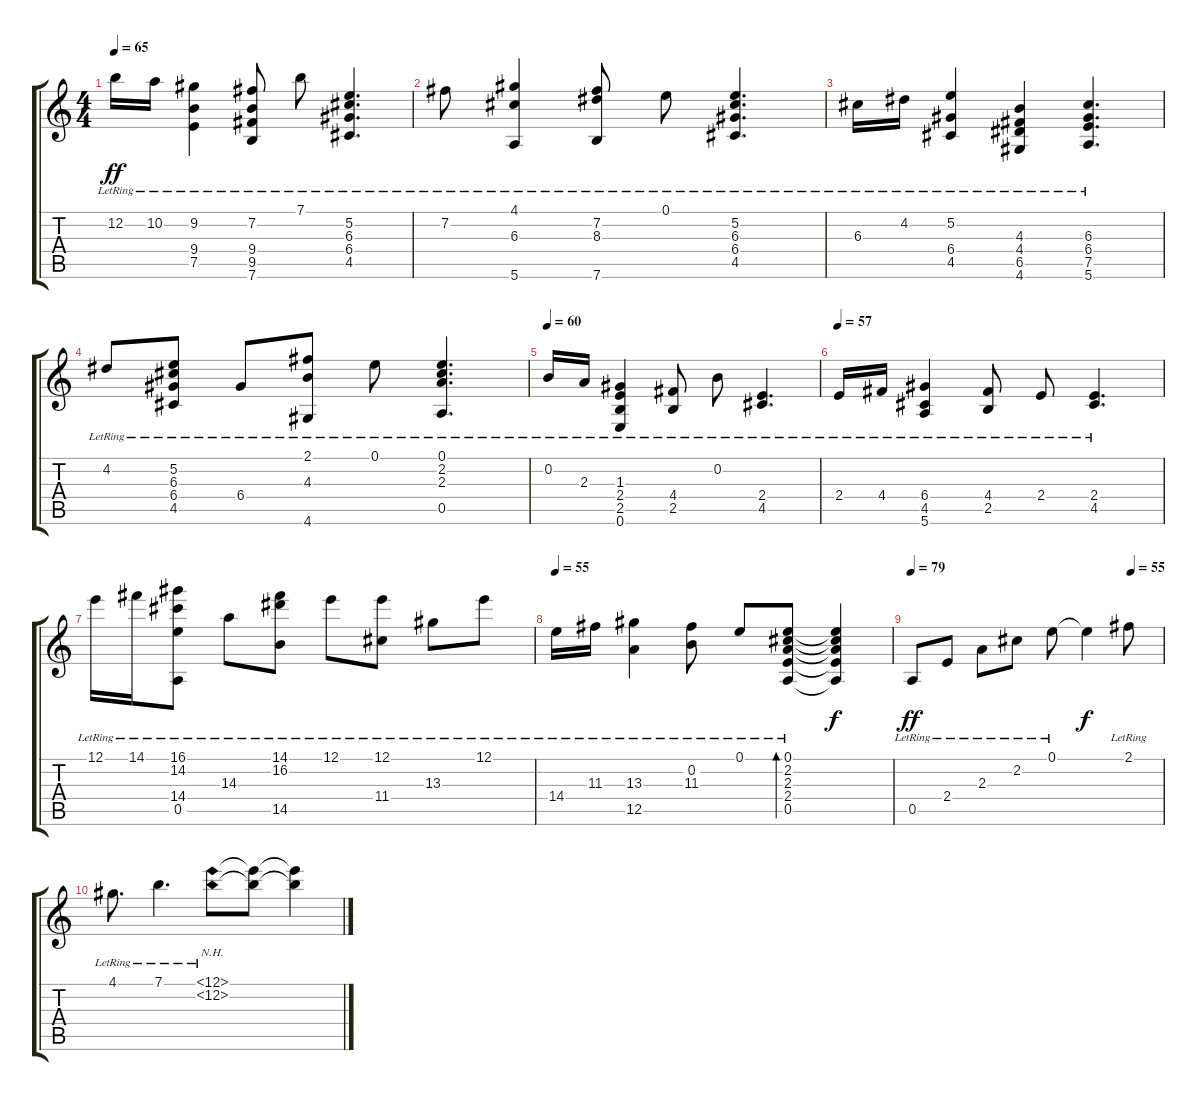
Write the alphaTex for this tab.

\track "" {instrument acousticguitarnylon}
\staff {score tabs}
\tuning (E4 B3 G3 D3 A2 E2) {hide}
\ts (4 4)
\tempo 65
\clef g2
\ks c
12.2{lr}.16{dy ff} 10.2{lr}.16 (9.2{lr} 9.4{lr} 7.5{lr}).4 (7.2{lr} 9.4{lr} 9.5{lr} 7.6{lr}).8 7.1{lr}.8 (5.2{lr} 6.3{lr} 6.4{lr} 4.5{lr}).4{d} |
7.2{lr}.8 (4.1{lr} 6.3{lr} 5.6{lr}).4 (7.2{lr} 8.3{lr} 7.6{lr}).8 0.1{lr}.8 (5.2{lr} 6.3{lr} 6.4{lr} 4.5{lr}).4{d} |
6.3{lr}.16 4.2{lr}.16 (5.2{lr} 6.4{lr} 4.5{lr}).4 (4.3{lr} 4.4{lr} 6.5{lr} 4.6{lr}).4 (6.3{lr} 6.4{lr} 7.5{lr} 5.6{lr}).4{d} |
4.2{lr}.8 (5.2{lr} 6.3{lr} 6.4{lr} 4.5{lr}).8 6.4{lr}.8 (2.1{lr} 4.3{lr} 4.6{lr}).8 0.1{lr}.8 (0.1{lr} 2.2{lr} 2.3{lr} 0.5{lr}).4{d} |
\tempo 60
0.2{lr}.16 2.3{lr}.16 (1.3{lr} 2.4{lr} 2.5{lr} 0.6{lr}).4 (4.4{lr} 2.5{lr}).8 0.2{lr}.8 (2.4{lr} 4.5{lr}).4{d} |
\tempo 57
2.4{lr}.16 4.4{lr}.16 (6.4{lr} 4.5{lr} 5.6{lr}).4 (4.4{lr} 2.5{lr}).8 2.4{lr}.8 (2.4{lr} 4.5{lr}).4{d} |
12.1{lr}.16 14.1{lr}.16 (16.1{lr} 14.2{lr} 14.4{lr} 0.5{lr}).8 14.3{lr}.8 (14.1{lr} 16.2{lr} 14.5{lr}).8 12.1{lr}.8 (12.1{lr} 11.4{lr}).8 13.3{lr}.8 12.1{lr}.8 |
\tempo 55
14.4{lr}.16 11.3{lr}.16 (13.3{lr} 12.5{lr}).4 (0.2{lr} 11.3{lr}).8 0.1{lr}.8 (0.1{lr} 2.2{lr} 2.3{lr} 2.4{lr} 0.5{lr}).8{bd 480} (0.1{t} 2.2{t} 2.3{t} 2.4{t} 0.5{t}).4{dy f} |
\tempo 79
\tempo (55 0.875)
0.5{lr}.8{dy ff} 2.4{lr}.8 2.3{lr}.8 2.2{lr}.8 0.1{lr}.8 0.1{t}.4{dy f} 2.1{lr}.8 |
4.1{lr}.8{d} 7.1{lr}.4{d} (12.1{nh lr} 12.2{nh lr}).8 (12.1{t} 12.2{t}).8 (12.1{t} 12.2{t}).4
